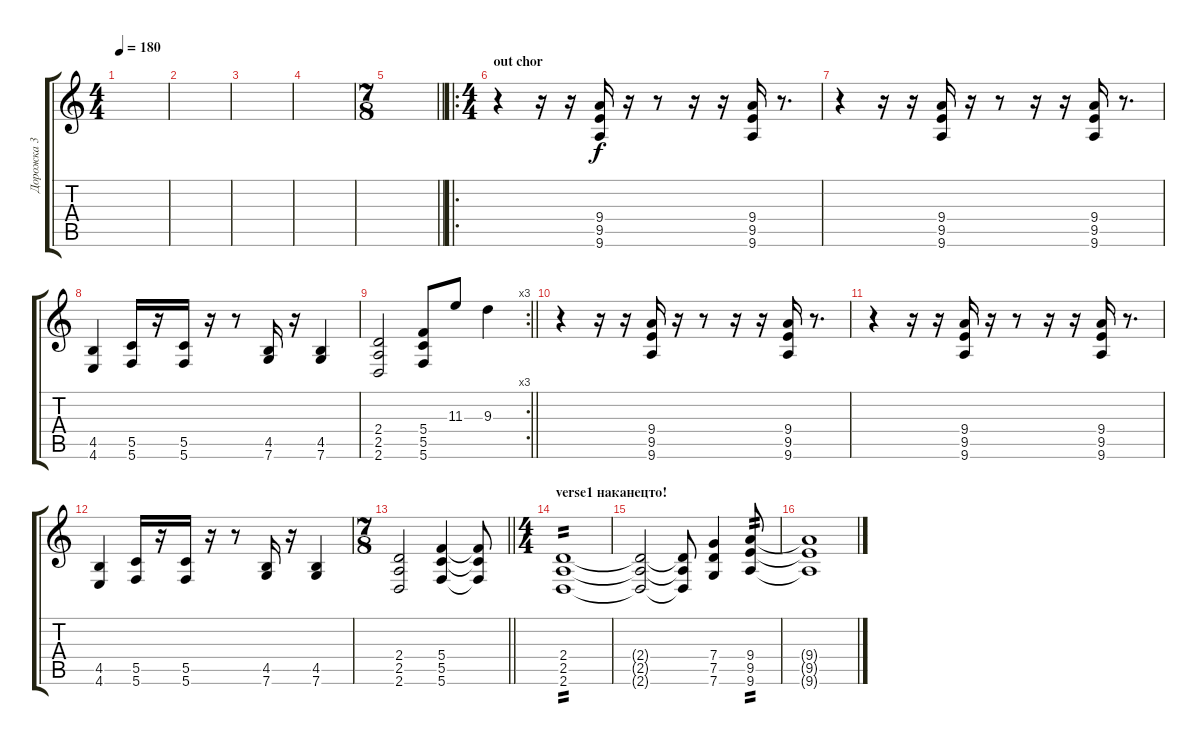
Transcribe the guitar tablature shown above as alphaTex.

\track ("Дорожка 3" "Дорожка 3") {instrument distortionguitar}
\staff {score tabs}
\tuning (D4 A3 F3 C3 G2 C2) {hide}
\ts (4 4)
\tempo 180
\clef g2
\ks c
|
|
|
|
\ts (7 8)
\barLineRight lightlight
|
\ro
\ts (4 4)
\section ("" "out chor")
r.4 r.16 r.16 (9.4 9.5 9.6).16 r.16 r.8 r.16 r.16 (9.4 9.5 9.6).16 r.8{d} |
r.4 r.16 r.16 (9.4 9.5 9.6).16 r.16 r.8 r.16 r.16 (9.4 9.5 9.6).16 r.8{d} |
(4.5 4.6).4 (5.5 5.6).16 r.16 (5.5 5.6).16 r.16 r.8 (4.5 7.6).16 r.16 (4.5 7.6).4 |
\rc 3
\barLineRight lightlight
(2.4 2.5 2.6).2 (5.4 5.5 5.6).8 11.3.8 9.3.4 |
r.4 r.16 r.16 (9.4 9.5 9.6).16 r.16 r.8 r.16 r.16 (9.4 9.5 9.6).16 r.8{d} |
r.4 r.16 r.16 (9.4 9.5 9.6).16 r.16 r.8 r.16 r.16 (9.4 9.5 9.6).16 r.8{d} |
(4.5 4.6).4 (5.5 5.6).16 r.16 (5.5 5.6).16 r.16 r.8 (4.5 7.6).16 r.16 (4.5 7.6).4 |
\ts (7 8)
\barLineRight lightlight
(2.4 2.5 2.6).2 (5.4 5.5 5.6).4 (5.4{t} 5.5{t} 5.6{t}).8 |
\ts (4 4)
\section ("" "verse1 наканецто!")
(2.4 2.5 2.6).1{tp 2} |
(2.4{t} 2.5{t} 2.6{t}).2 (2.4{t} 2.5{t} 2.6{t}).8 (7.4 7.5 7.6).4 (9.4 9.5 9.6).8{tp 2} |
(9.4{t} 9.5{t} 9.6{t}).1
